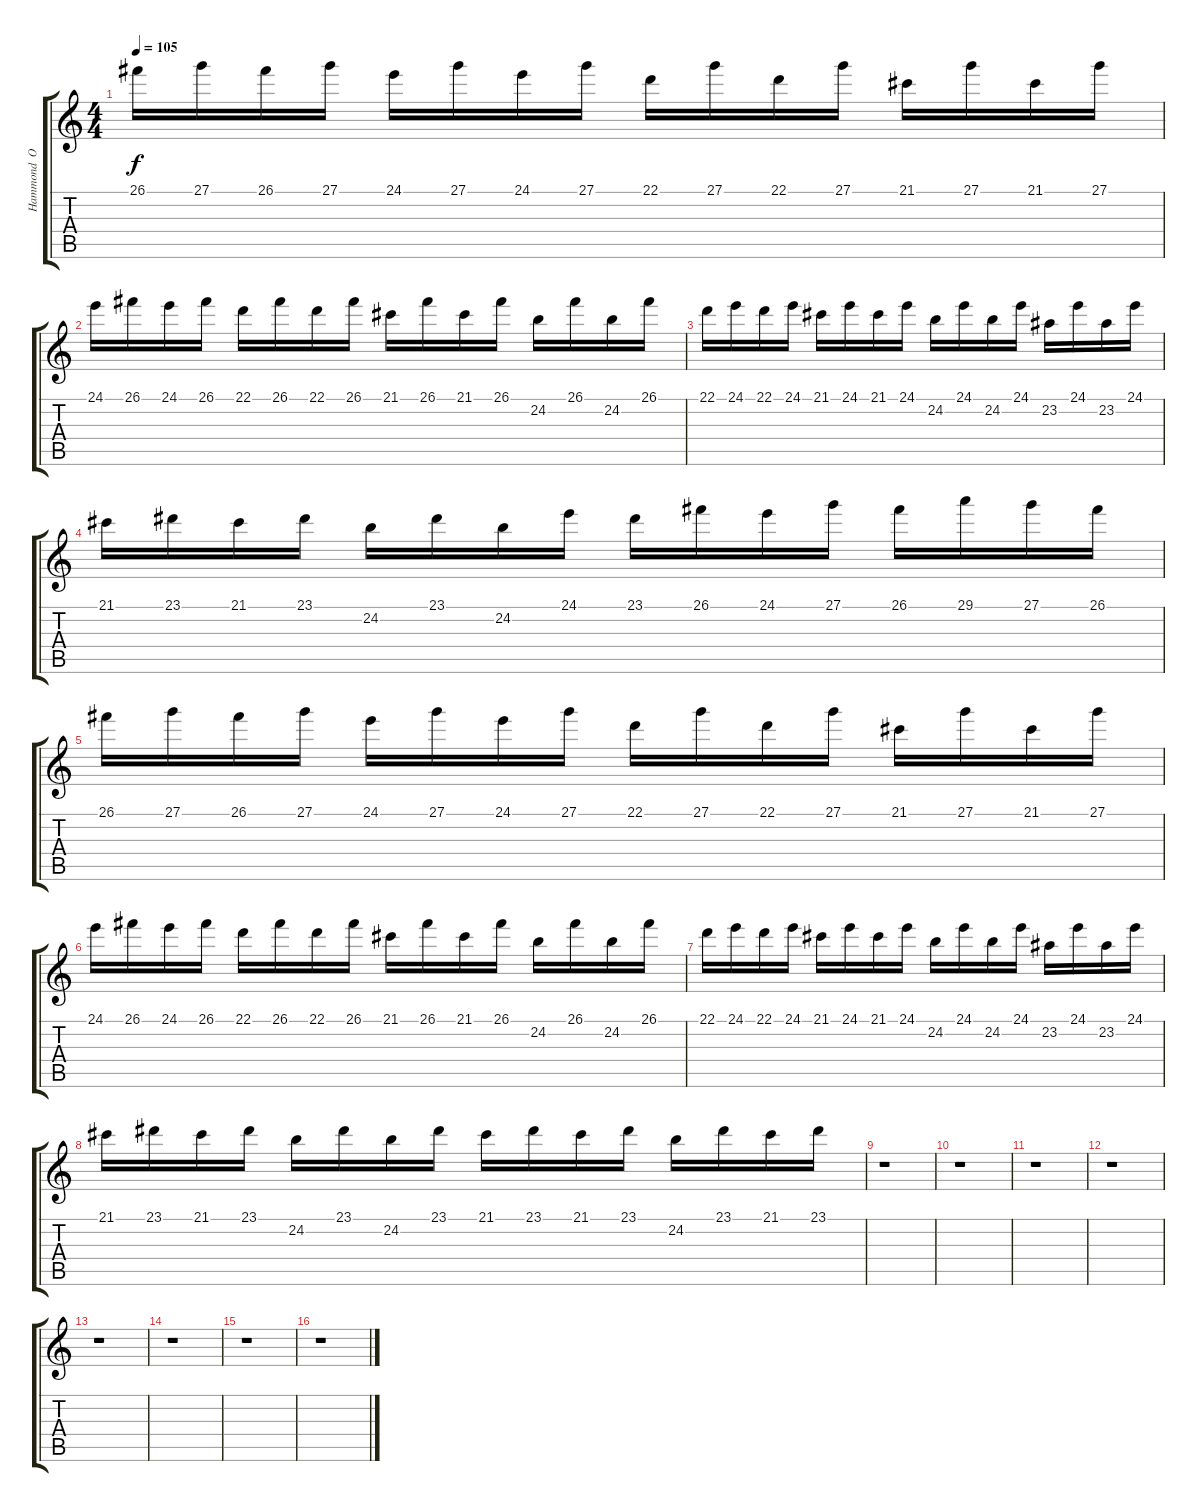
\track ("Hammond  Organ" "Hammond  O") {instrument drawbarorgan}
\staff {score tabs}
\tuning (E4 B3 G3 D3 A2 E2) {hide}
\ts (4 4)
\tempo 105
\clef g2
\ks c
26.1.16{dy f volume 9} 27.1.16 26.1.16 27.1.16 24.1.16 27.1.16 24.1.16 27.1.16 22.1.16 27.1.16 22.1.16 27.1.16 21.1.16 27.1.16 21.1.16 27.1.16 |
24.1.16 26.1.16 24.1.16 26.1.16 22.1.16 26.1.16 22.1.16 26.1.16 21.1.16 26.1.16 21.1.16 26.1.16 24.2.16 26.1.16 24.2.16 26.1.16 |
22.1.16 24.1.16 22.1.16 24.1.16 21.1.16 24.1.16 21.1.16 24.1.16 24.2.16 24.1.16 24.2.16 24.1.16 23.2.16 24.1.16 23.2.16 24.1.16 |
21.1.16 23.1.16 21.1.16 23.1.16 24.2.16 23.1.16 24.2.16 24.1.16 23.1.16 26.1.16 24.1.16 27.1.16 26.1.16 29.1.16 27.1.16 26.1.16 |
26.1.16 27.1.16 26.1.16 27.1.16 24.1.16 27.1.16 24.1.16 27.1.16 22.1.16 27.1.16 22.1.16 27.1.16 21.1.16 27.1.16 21.1.16 27.1.16 |
24.1.16 26.1.16 24.1.16 26.1.16 22.1.16 26.1.16 22.1.16 26.1.16 21.1.16 26.1.16 21.1.16 26.1.16 24.2.16 26.1.16 24.2.16 26.1.16 |
22.1.16 24.1.16 22.1.16 24.1.16 21.1.16 24.1.16 21.1.16 24.1.16 24.2.16 24.1.16 24.2.16 24.1.16 23.2.16 24.1.16 23.2.16 24.1.16 |
21.1.16 23.1.16 21.1.16 23.1.16 24.2.16 23.1.16 24.2.16 23.1.16 21.1.16 23.1.16 21.1.16 23.1.16 24.2.16 23.1.16 21.1.16 23.1.16 |
r.1 |
r.1 |
r.1 |
r.1 |
r.1 |
r.1 |
r.1 |
r.1
